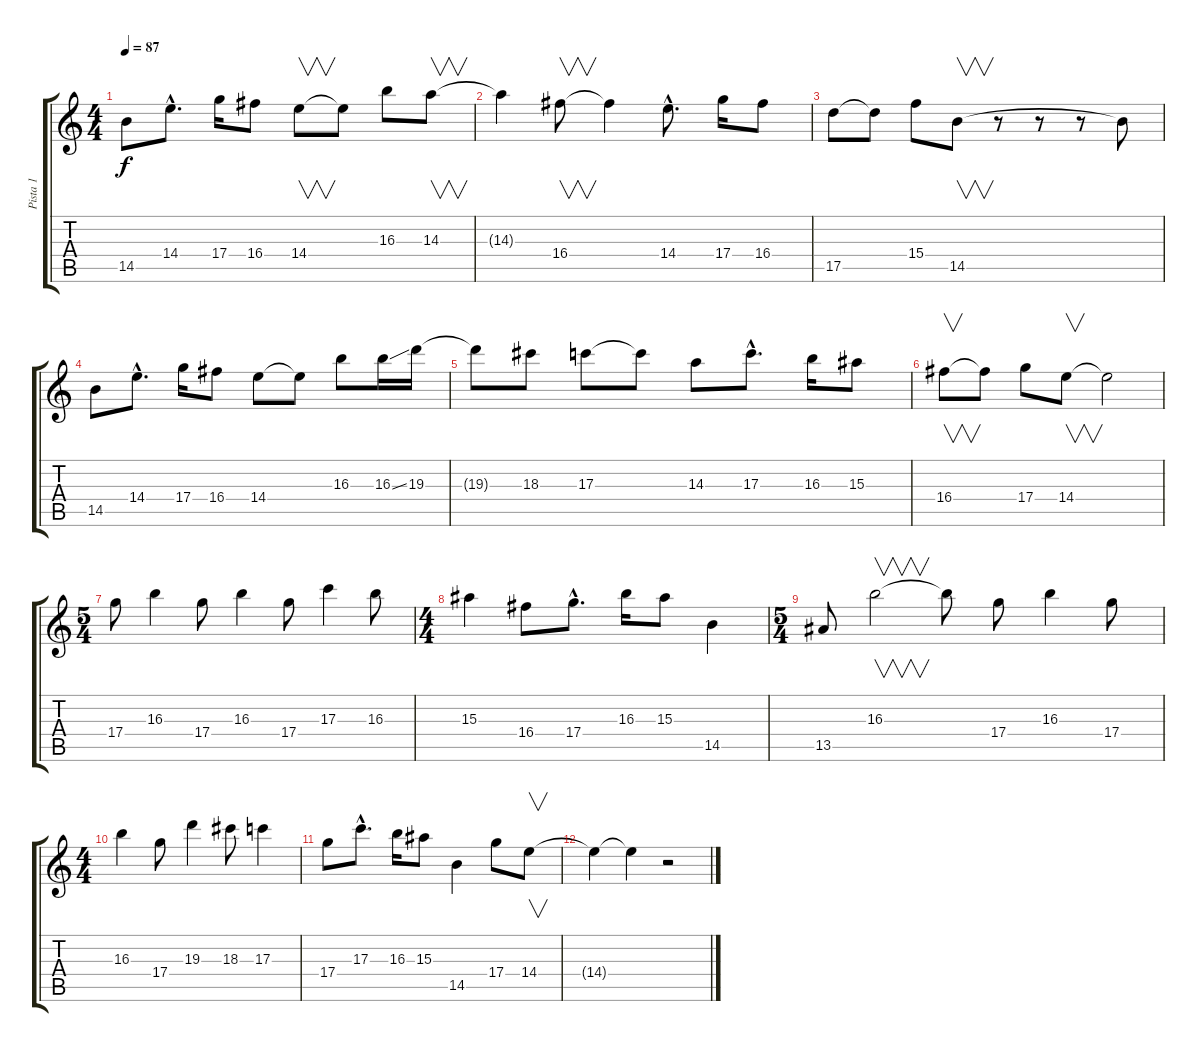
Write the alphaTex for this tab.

\track ("Pista 1" "Pista 1") {instrument distortionguitar}
\staff {score tabs}
\tuning (E4 B3 G3 D3 A2 E2) {hide}
\ts (4 4)
\tempo 87
\clef g2
\ks c
14.5.8{dy f instrument distortionguitar} 14.4{hac}.8{d} 17.4.16 16.4.8 14.4.8{v} 14.4{t}.8 16.3.8 14.3.8{v} |
14.3{t}.4 16.4.8{v} 16.4{t}.4 14.4{hac}.8{d} 17.4.16 16.4.8 |
17.5.8 17.5{t}.8 15.4.8 14.5.8{v} r.8 r.8 r.8 14.5{t}.8 |
14.5.8 14.4{hac}.8{d} 17.4.16 16.4.8 14.4.8 14.4{t}.8 16.3.8 16.3{ss}.16 19.3.16 |
19.3{t}.8 18.3.8 17.3.8 17.3{t}.8 14.3.8 17.3{hac}.8{d} 16.3.16 15.3.8 |
16.4.8{v} 16.4{t}.8 17.4.8 14.4.8{v} 14.4{t}.2 |
\ts (5 4)
17.4.8 16.3.4 17.4.8 16.3.4 17.4.8 17.3.4 16.3.8 |
\ts (4 4)
15.3.4 16.4.8 17.4{hac}.8{d} 16.3.16 15.3.8 14.5.4 |
\ts (5 4)
13.5.8 16.3.2{v} 16.3{t}.8 17.4.8 16.3.4 17.4.8 |
\ts (4 4)
16.3.4 17.4.8 19.3.4 18.3.8 17.3.4 |
17.4.8 17.3{hac}.8{d} 16.3.16 15.3.8 14.5.4 17.4.8 14.4.8{v} |
14.4{t}.4 14.4{t}.4 r.2
